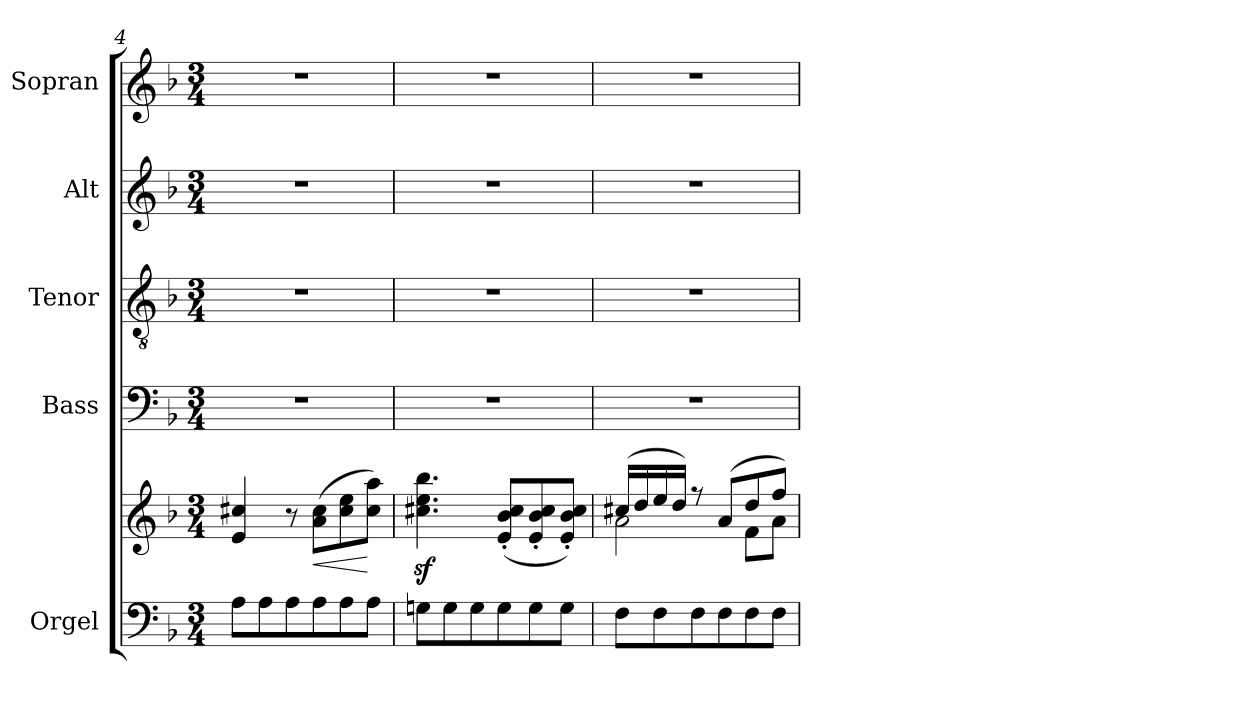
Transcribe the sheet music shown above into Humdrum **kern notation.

**kern	**kern	**dynam	**kern	**kern	**kern	**kern
*part5	*part5	*part5	*part4	*part3	*part2	*part1
*staff6	*staff5	*staff5/6	*staff4	*staff3	*staff2	*staff1
*I"Orgel	*	*	*I"Bass	*I"Tenor	*I"Alt	*I"Sopran
*I'Org.	*	*	*I'B.	*I'T.	*I'A.	*I'S.
*clefF4	*clefG2	*	*clefF4	*clefGv2	*clefG2	*clefG2
*k[b-]	*k[b-]	*	*k[b-]	*k[b-]	*k[b-]	*k[b-]
*F:	*F:	*	*F:	*F:	*F:	*F:
*M3/4	*M3/4	*	*M3/4	*M3/4	*M3/4	*M3/4
=4	=4	=4	=4	=4	=4	=4
8A\L	4e/ 4cc#X/	.	2.r	2.r	2.r	2.r
8A\	.	.	.	.	.	.
8A\	8r	.	.	.	.	.
!	!	!LO:HP:b	!	!	!	!
8A\	(>8a\ 8cc#\L	<	.	.	.	.
8A\	8cc#\ 8ee\	.	.	.	.	.
8A\J	8cc#\ 8aa\J)	[	.	.	.	.
=5	=5	=5	=5	=5	=5	=5
8Gn\L	4.cc#X\z< 4.ee\z< 4.bb-\z<	.	2.r	2.r	2.r	2.r
8G\	.	.	.	.	.	.
8G\	.	.	.	.	.	.
8G\	(<8e/'< 8b-/'< 8cc#/'<L	.	.	.	.	.
8G\	8e/'< 8b-/'< 8cc#/'<	.	.	.	.	.
8G\J	8e/'< 8b-/'< 8cc#/'<J)	.	.	.	.	.
=6	=6	=6	=6	=6	=6	=6
*	*^	*	*	*	*	*
8F\L	(>16cc#X/LL	2a\	.	2.r	2.r	2.r	2.r
.	16dd/	.	.	.	.	.	.
8F\	16ee/	.	.	.	.	.	.
.	16dd/JJ)	.	.	.	.	.	.
8F\	8r	.	.	.	.	.	.
8F\	(>8a/L	.	.	.	.	.	.
8F\	8dd/	8f\L	.	.	.	.	.
8F\J	8ff/J)	8a\J	.	.	.	.	.
*	*v	*v	*	*	*	*	*
=	=	=	=	=	=	=
*-	*-	*-	*-	*-	*-	*-
